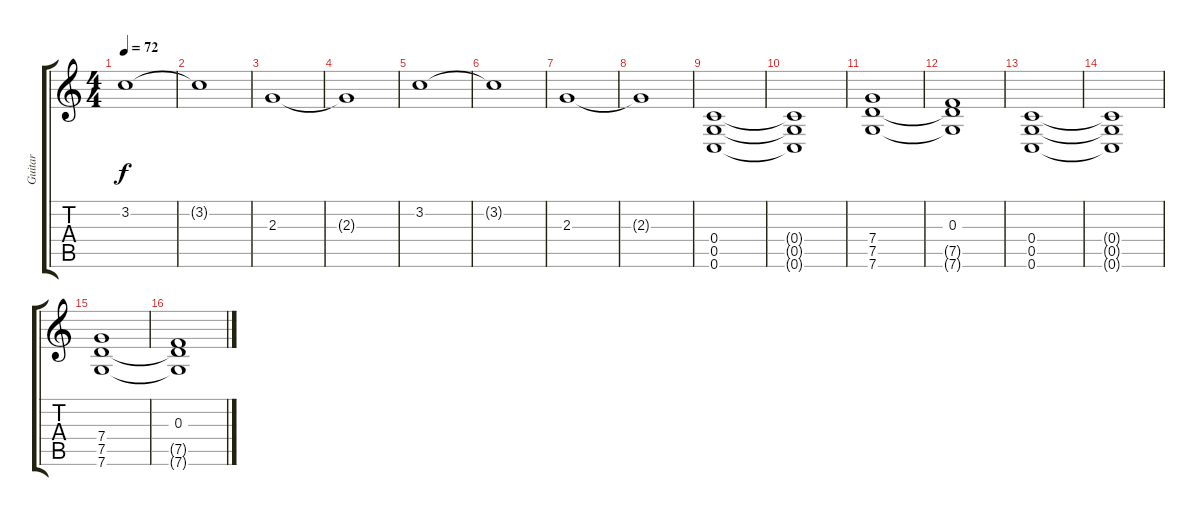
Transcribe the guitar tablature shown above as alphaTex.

\track ("Guitar" "Guitar") {instrument distortionguitar}
\staff {score tabs}
\tuning (D4 A3 F3 C3 G2 C2) {hide}
\ts (4 4)
\tempo 72
\clef g2
\ks c
3.2.1{dy f} |
3.2{t}.1 |
2.3.1 |
2.3{t}.1 |
3.2.1 |
3.2{t}.1 |
2.3.1 |
2.3{t}.1 |
(0.4 0.5 0.6).1 |
(0.4{t} 0.5{t} 0.6{t}).1 |
(7.4 7.5 7.6).1 |
(0.3 7.5{t} 7.6{t}).1 |
(0.4 0.5 0.6).1 |
(0.4{t} 0.5{t} 0.6{t}).1 |
(7.4 7.5 7.6).1 |
(0.3 7.5{t} 7.6{t}).1
